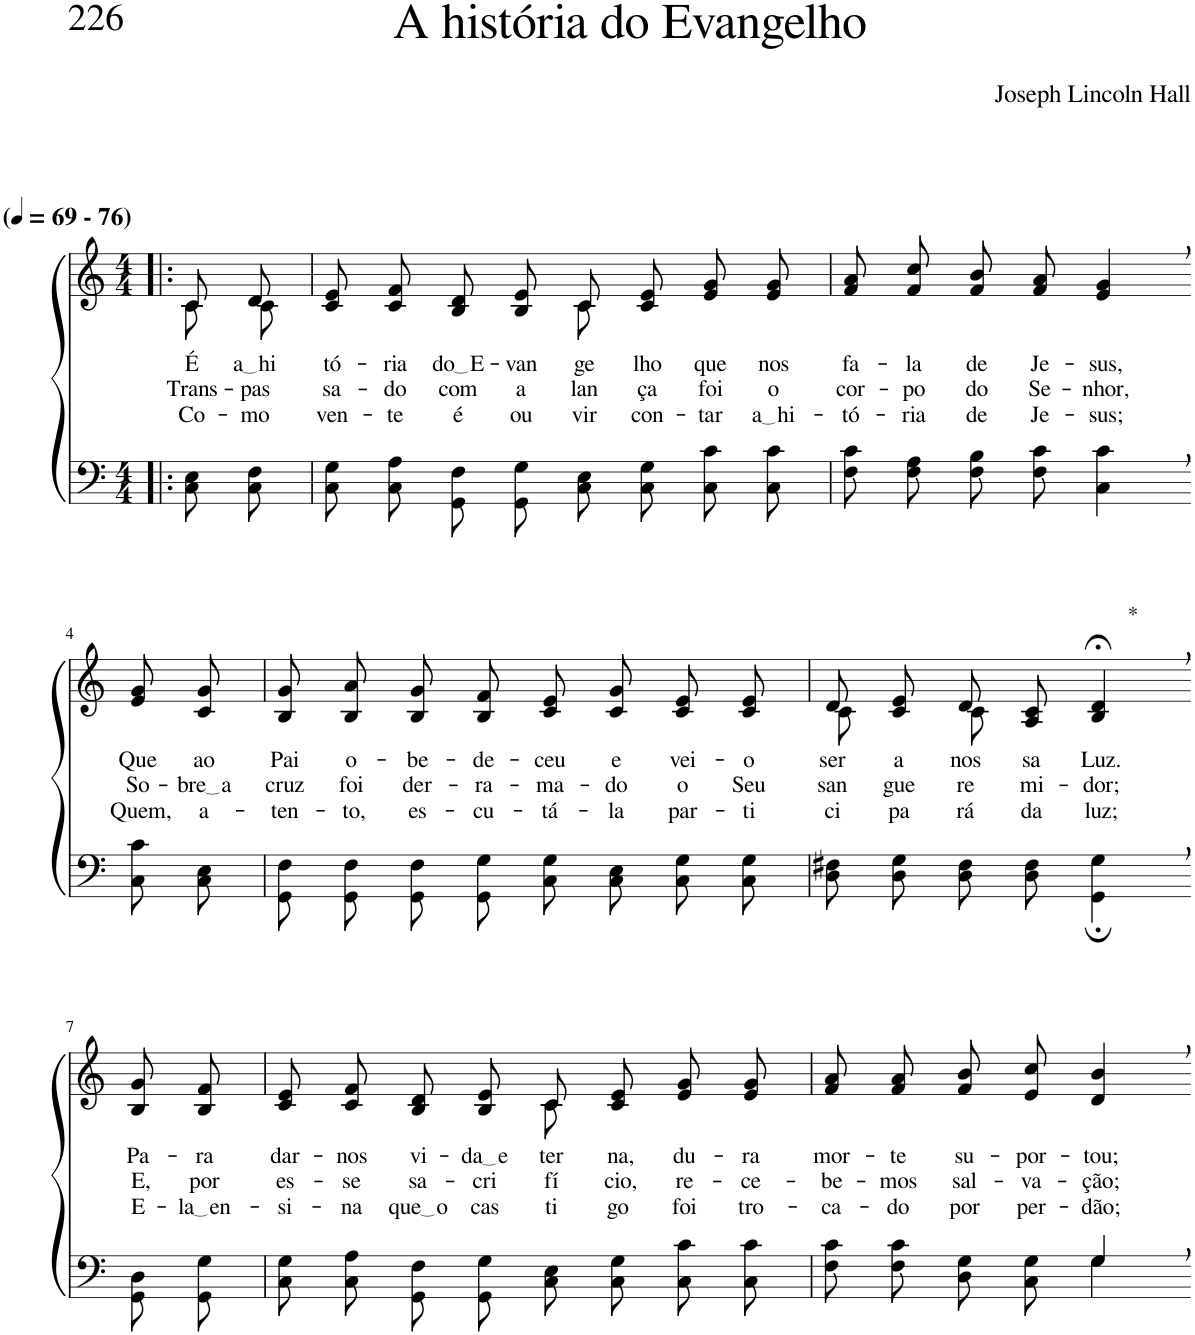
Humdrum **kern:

**kern	**kern	**text	**text	**text
*part2	*part1	*part1	*part1	*part1
*staff2	*staff1	*staff1	*staff1	*staff1
*I"Parte III e IV	*I"Parte I e II	*	*	*
*clefF4	*clefG2	*	*	*
*Trd-1c-2	*Trd-1c-2	*	*	*
*k[]	*k[]	*	*	*
*M4/4	*M4/4	*	*	*
*MM69	*MM69	*	*	*
=1!|:	=1!|:	=1!|:	=1!|:	=1!|:
*	*^	*	*	*
!	!LO:TX:a:B:t=(	!	!	!	!
!	!LO:TX:a:B:t=- 76)	!	!	!	!
!	!	!	!LO:LY:b	!LO:LY:b	!LO:LY:b
8C\ 8E\L	8c/L	8c\L	É	Trans-	Co-
!	!	!	!LO:LY:b	!LO:LY:b	!LO:LY:b
8C\ 8F\J	8d/J	8c\J	a hi	-pas-	-mo-
=2	=2	=2	=2	=2	=2
!	!	!	!LO:LY:b	!LO:LY:b	!LO:LY:b
8C\ 8G\L	8c/ 8e/L	2ryy	-tó-	sa-	ven-
!	!	!	!LO:LY:b	!LO:LY:b	!LO:LY:b
8C\ 8A\J	8c/ 8f/J	.	-ria	-do	-te
!	!	!	!LO:LY:b	!LO:LY:b	!LO:LY:b
8GG/ 8F/L	8B/ 8d/L	.	do E	com	é
!	!	!	!LO:LY:b	!LO:LY:b	!LO:LY:b
8GG/ 8G/J	8B/ 8e/J	.	-van-	a	ou-
!	!	!	!LO:LY:b	!LO:LY:b	!LO:LY:b
8C\ 8E\L	8c/L	8c\	-ge-	-lan-	-vir
!	!	!	!LO:LY:b	!LO:LY:b	!LO:LY:b
8C\ 8G\J	8c/ 8e/J	4.ryy	-lho	-ça	con-
!	!	!	!LO:LY:b	!LO:LY:b	!LO:LY:b
8C\ 8c\L	8e/ 8g/L	.	que	foi	-tar
!	!	!	!LO:LY:b	!LO:LY:b	!LO:LY:b
8C\ 8c\J	8e/ 8g/J	.	nos	o	a hi
*	*v	*v	*	*	*
=3	=3	=3	=3	=3
!	!	!LO:LY:b	!LO:LY:b	!LO:LY:b
8F\ 8c\L	8f/ 8a/L	fa-	cor-	-tó-
!	!	!LO:LY:b	!LO:LY:b	!LO:LY:b
8F\ 8A\J	8f/ 8cc/J	-la	-po	-ria
!	!	!LO:LY:b	!LO:LY:b	!LO:LY:b
8F\ 8B\L	8f/ 8b/L	de	do	de
!	!	!LO:LY:b	!LO:LY:b	!LO:LY:b
8F\ 8c\J	8f/ 8a/J	Je-	Se-	Je-
!	!	!LO:LY:b	!LO:LY:b	!LO:LY:b
4C\, 4c\,	4e/, 4g/,	-sus,	-nhor,	-sus;
!!LO:LB:g=z
=4-	=4-	=4-	=4-	=4-
!	!	!LO:LY:b	!LO:LY:b	!LO:LY:b
8C\ 8c\L	8e/ 8g/L	Que	So-	Quem,
!	!	!LO:LY:b	!LO:LY:b	!LO:LY:b
8C\ 8E\J	8c/ 8g/J	ao	bre a	a-
=5	=5	=5	=5	=5
!	!	!LO:LY:b	!LO:LY:b	!LO:LY:b
8GG/ 8F/L	8B/ 8g/L	Pai	cruz	-ten-
!	!	!LO:LY:b	!LO:LY:b	!LO:LY:b
8GG/ 8F/J	8B/ 8a/J	o-	foi	-to,
!	!	!LO:LY:b	!LO:LY:b	!LO:LY:b
8GG/ 8F/L	8B/ 8g/L	-be-	der-	es-
!	!	!LO:LY:b	!LO:LY:b	!LO:LY:b
8GG/ 8G/J	8B/ 8f/J	-de-	-ra-	-cu-
!	!	!LO:LY:b	!LO:LY:b	!LO:LY:b
8C\ 8G\L	8c/ 8e/L	-ceu	-ma-	-tá-
!	!	!LO:LY:b	!LO:LY:b	!LO:LY:b
8C\ 8E\J	8c/ 8g/J	e	-do	-la
!	!	!LO:LY:b	!LO:LY:b	!LO:LY:b
8C\ 8G\L	8c/ 8e/L	vei-	o	par-
!	!	!LO:LY:b	!LO:LY:b	!LO:LY:b
8C\ 8G\J	8c/ 8e/J	-o	Seu	-ti-
=6	=6	=6	=6	=6
*	*^	*	*	*
!	!	!	!LO:LY:b	!LO:LY:b	!LO:LY:b
8D\ 8F#X\L	8d/L	8c\L	ser	san-	-ci-
!	!	!	!LO:LY:b	!LO:LY:b	!LO:LY:b
8D\ 8G\J	8c/ 8e/J	8ryy	a	-gue	-pa-
!	!	!	!LO:LY:b	!LO:LY:b	!LO:LY:b
8D\ 8F#\L	8d/L	8c\J	nos-	re-	-rá
!	!	!	!LO:LY:b	!LO:LY:b	!LO:LY:b
8D\ 8F#\J	8A/ 8c/J	4.ryy	-sa	-mi-	da
!	!LO:TX:a:t=*	!	!	!	!
!	!	!	!LO:LY:b	!LO:LY:b	!LO:LY:b
4GG\;, 4G\;,	4B/;<, 4d/;<,	.	Luz.	-dor;	luz;
*	*v	*v	*	*	*
!!LO:LB:g=z
=7-	=7-	=7-	=7-	=7-
!	!	!LO:LY:b	!LO:LY:b	!LO:LY:b
8GG/ 8D/L	8B/ 8g/L	Pa-	E,	E-
!	!	!LO:LY:b	!LO:LY:b	!LO:LY:b
8GG/ 8G/J	8B/ 8f/J	-ra	por	la en
=8	=8	=8	=8	=8
!	!	!LO:LY:b	!LO:LY:b	!LO:LY:b
*	*^	*	*	*
8C\ 8G\L	8c/ 8e/L	2ryy	dar-	es-	-si-
!	!	!	!LO:LY:b	!LO:LY:b	!LO:LY:b
8C\ 8A\J	8c/ 8f/J	.	-nos	-se	-na
!	!	!	!LO:LY:b	!LO:LY:b	!LO:LY:b
8GG/ 8F/L	8B/ 8d/L	.	vi-	sa-	que o
!	!	!	!LO:LY:b	!LO:LY:b	!LO:LY:b
8GG/ 8G/J	8B/ 8e/J	.	da e	-cri-	cas-
!	!	!	!LO:LY:b	!LO:LY:b	!LO:LY:b
8C\ 8E\L	8c/L	8c\	ter-	-fí-	-ti-
!	!	!	!LO:LY:b	!LO:LY:b	!LO:LY:b
8C\ 8G\J	8c/ 8e/J	4.ryy	-na,	-cio,	-go
!	!	!	!LO:LY:b	!LO:LY:b	!LO:LY:b
8C\ 8c\L	8e/ 8g/L	.	du-	re-	foi
!	!	!	!LO:LY:b	!LO:LY:b	!LO:LY:b
8C\ 8c\J	8e/ 8g/J	.	-ra	-ce-	tro-
*	*v	*v	*	*	*
=9	=9	=9	=9	=9
*^	*	*	*	*
!	!	!	!LO:LY:b	!LO:LY:b	!LO:LY:b
2ryy	8F\ 8c\L	8f/ 8a/L	mor-	-be-	-ca-
!	!	!	!LO:LY:b	!LO:LY:b	!LO:LY:b
.	8F\ 8c\J	8f/ 8a/J	-te	-mos	-do
!	!	!	!LO:LY:b	!LO:LY:b	!LO:LY:b
.	8D\ 8G\L	8f/ 8b/L	su-	sal-	por
!	!	!	!LO:LY:b	!LO:LY:b	!LO:LY:b
.	8C\ 8G\J	8e/ 8cc/J	-por-	-va-	per-
!	!	!	!LO:LY:b	!LO:LY:b	!LO:LY:b
4G,/	4G\	4d/, 4b/,	-tou;	-ção;	-dão;
*v	*v	*	*	*	*
=-	=-	=-	=-	=-
*-	*-	*-	*-	*-
